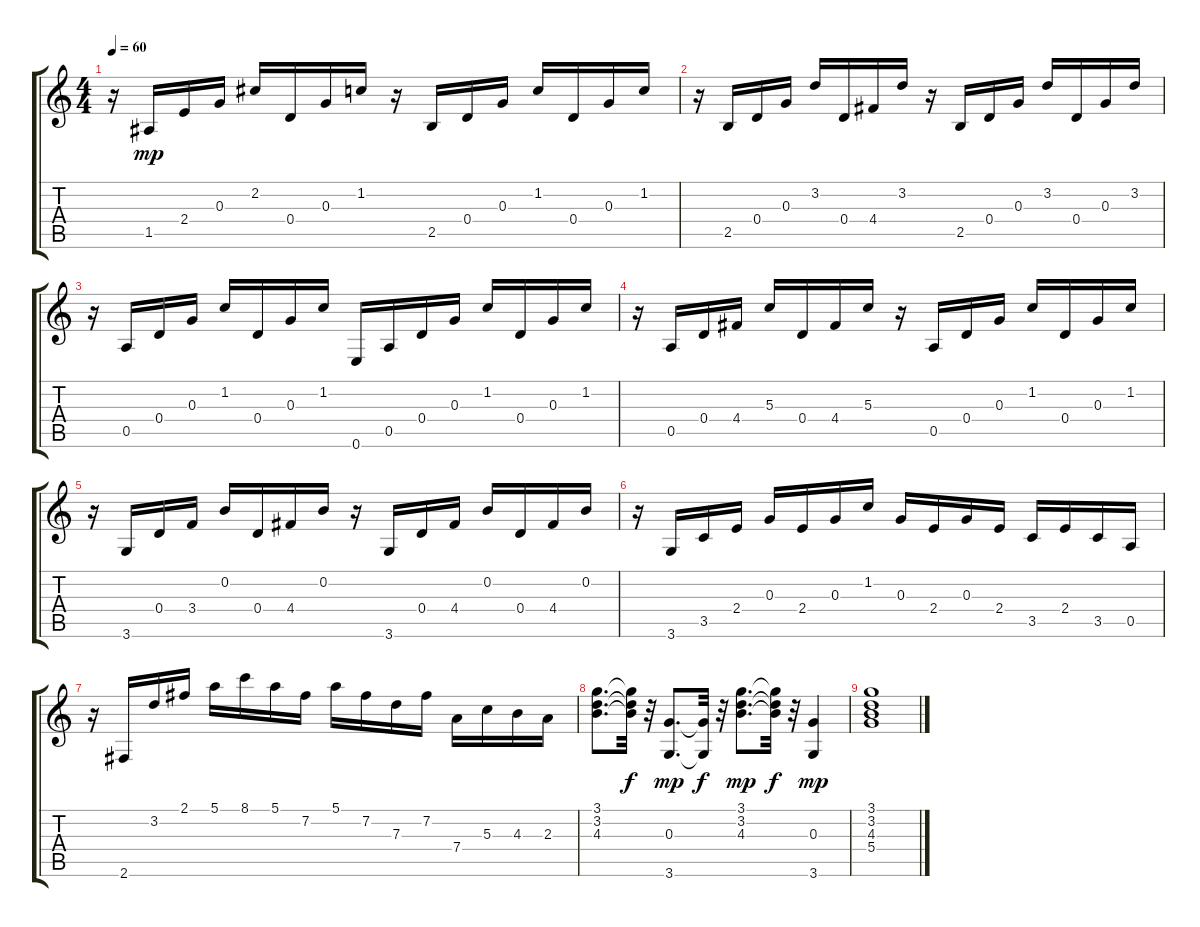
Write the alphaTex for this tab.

\track "" {instrument acousticguitarsteel}
\staff {score tabs}
\tuning (E4 B3 G3 D3 A2 E2) {hide}
\ts (4 4)
\tempo 60
\clef g2
\ks c
r.16{dy mp} 1.5.16 2.4.16 0.3.16 2.2.16 0.4.16 0.3.16 1.2.16 r.16 2.5.16 0.4.16 0.3.16 1.2.16 0.4.16 0.3.16 1.2.16 |
r.16 2.5.16 0.4.16 0.3.16 3.2.16 0.4.16 4.4.16 3.2.16 r.16 2.5.16 0.4.16 0.3.16 3.2.16 0.4.16 0.3.16 3.2.16 |
r.16 0.5.16 0.4.16 0.3.16 1.2.16 0.4.16 0.3.16 1.2.16 0.6.16 0.5.16 0.4.16 0.3.16 1.2.16 0.4.16 0.3.16 1.2.16 |
r.16 0.5.16 0.4.16 4.4.16 5.3.16 0.4.16 4.4.16 5.3.16 r.16 0.5.16 0.4.16 0.3.16 1.2.16 0.4.16 0.3.16 1.2.16 |
r.16 3.6.16 0.4.16 3.4.16 0.2.16 0.4.16 4.4.16 0.2.16 r.16 3.6.16 0.4.16 4.4.16 0.2.16 0.4.16 4.4.16 0.2.16 |
r.16 3.6.16 3.5.16 2.4.16 0.3.16 2.4.16 0.3.16 1.2.16 0.3.16 2.4.16 0.3.16 2.4.16 3.5.16 2.4.16 3.5.16 0.5.16 |
r.16 2.6.16 3.2.16 2.1.16 5.1.16 8.1.16 5.1.16 7.2.16 5.1.16 7.2.16 7.3.16 7.2.16 7.4.16 5.3.16 4.3.16 2.3.16 |
(3.1 3.2 4.3).8{d} (3.1{t} 3.2{t} 4.3{t}).32{dy f} r.32 (0.3 3.6).8{d dy mp} (0.3{t} 3.6{t}).32{dy f} r.32 (3.1 3.2 4.3).8{d dy mp} (3.1{t} 3.2{t} 4.3{t}).32{dy f} r.32 (0.3 3.6).4{dy mp} |
(3.1 3.2 4.3 5.4).1
